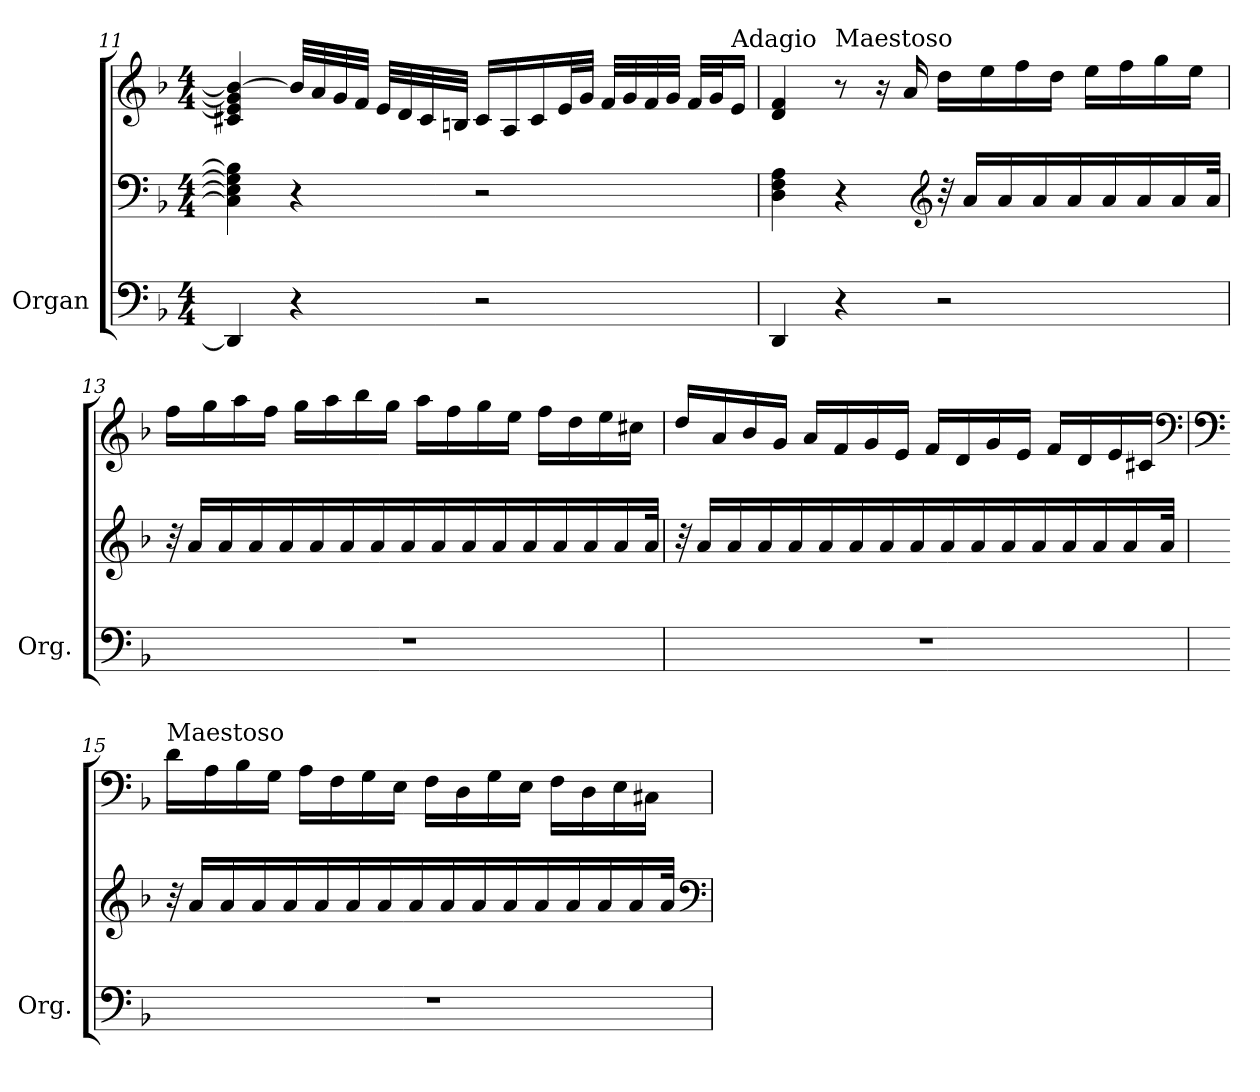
**kern	**kern	**kern
*part1	*part1	*part1
*staff3	*staff2	*staff1
*I"Organ	*	*
*I'Org.	*	*
!!LO:LB:g=z
*clefF4	*clefF4	*clefG2
*k[b-]	*k[b-]	*k[b-]
*F:	*F:	*F:
*M4/4	*M4/4	*M4/4
=11	=11	=11
4DD/]	4C#\] 4E\] 4G\] 4B-\]	4c#X/ 4e/] 4g/] 4b-/_
4r	4r	32b-/LLL]
.	.	32a/
.	.	32g/
.	.	32f/JJJ
.	.	32e/LLL
.	.	32d/
.	.	32c#/
.	.	32Bn/JJJ
2r	2r	16c#/LL
.	.	16A/
.	.	16c#/
.	.	32e/L
.	.	32g/JJJ
.	.	32f/LLL
.	.	32g/
.	.	32f/
.	.	32g/JJJ
.	.	32f/LLL
.	.	32g/J
!	!	!LO:TX:a:t=Adagio
.	.	16e/JJ
=12	=12	=12
4DD/	4D\ 4F\ 4A\	4d/ 4f/
!	!	!LO:TX:a:t=Maestoso
4r	4r	8r
.	.	16r
.	.	16a/
*	*clefG2	*
2r	32r	16dd\LL
.	16a/LL	.
.	.	16ee\
.	16a/	.
.	.	16ff\
.	16a/	.
.	.	16dd\JJ
.	16a/	.
.	.	16ee\LL
.	16a/	.
.	.	16ff\
.	16a/	.
.	.	16gg\
.	16a/	.
.	.	16ee\JJ
.	32a/JJk	.
!!LO:LB:g=z
=13	=13	=13
1r	32r	16ff\LL
.	16a/LL	.
.	.	16gg\
.	16a/	.
.	.	16aa\
.	16a/	.
.	.	16ff\JJ
.	16a/	.
.	.	16gg\LL
.	16a/	.
.	.	16aa\
.	16a/	.
.	.	16bb-\
.	16a/	.
.	.	16gg\JJ
.	16a/	.
.	.	16aa\LL
.	16a/	.
.	.	16ff\
.	16a/	.
.	.	16gg\
.	16a/	.
.	.	16ee\JJ
.	16a/	.
.	.	16ff\LL
.	16a/	.
.	.	16dd\
.	16a/	.
.	.	16ee\
.	16a/	.
.	.	16cc#X\JJ
.	32a/JJk	.
=14	=14	=14
1r	32r	16dd/LL
.	16a/LL	.
.	.	16a/
.	16a/	.
.	.	16b-/
.	16a/	.
.	.	16g/JJ
.	16a/	.
.	.	16a/LL
.	16a/	.
.	.	16f/
.	16a/	.
.	.	16g/
.	16a/	.
.	.	16e/JJ
.	16a/	.
.	.	16f/LL
.	16a/	.
.	.	16d/
.	16a/	.
.	.	16g/
.	16a/	.
.	.	16e/JJ
.	16a/	.
.	.	16f/LL
.	16a/	.
.	.	16d/
.	16a/	.
.	.	16e/
.	16a/	.
.	.	16c#X/JJ
.	32a/JJk	.
*	*	*clefF4
!!LO:PB:g=z
=15	=15	=15
*	*	*clefF4
!	!	!LO:TX:a:t=Maestoso
1r	32r	16d\LL
.	16a/LL	.
.	.	16A\
.	16a/	.
.	.	16B-\
.	16a/	.
.	.	16G\JJ
.	16a/	.
.	.	16A\LL
.	16a/	.
.	.	16F\
.	16a/	.
.	.	16G\
.	16a/	.
.	.	16E\JJ
.	16a/	.
.	.	16F\LL
.	16a/	.
.	.	16D\
.	16a/	.
.	.	16G\
.	16a/	.
.	.	16E\JJ
.	16a/	.
.	.	16F\LL
.	16a/	.
.	.	16D\
.	16a/	.
.	.	16E\
.	16a/	.
.	.	16C#X\JJ
.	32a/JJk	.
*	*clefF4	*
=	=	=
*-	*-	*-
